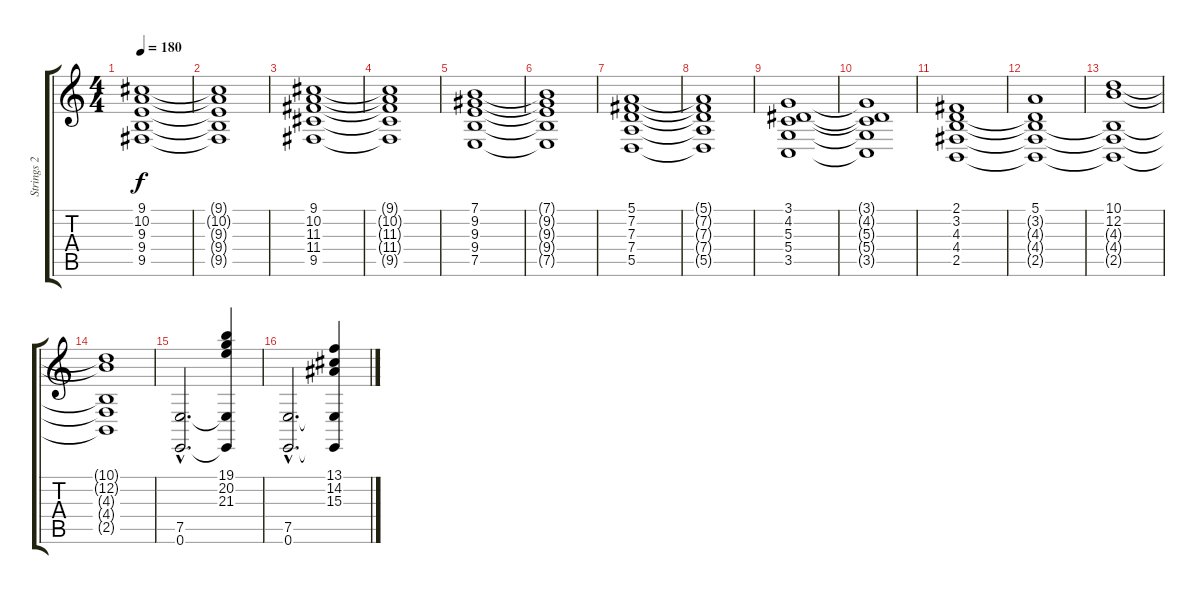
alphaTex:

\track ("Strings 2" "Strings 2") {instrument stringensemble1}
\staff {score tabs}
\tuning (E4 B3 G3 D3 A2 E2) {hide}
\ts (4 4)
\tempo 180
\clef g2
\ks c
(9.1 10.2 9.3 9.4 9.5).1{dy f} |
(9.1{t} 10.2{t} 9.3{t} 9.4{t} 9.5{t}).1 |
(9.1 10.2 11.3 11.4 9.5).1 |
(9.1{t} 10.2{t} 11.3{t} 11.4{t} 9.5{t}).1 |
(7.1 9.2 9.3 9.4 7.5).1 |
(7.1{t} 9.2{t} 9.3{t} 9.4{t} 7.5{t}).1 |
(5.1 7.2 7.3 7.4 5.5).1 |
(5.1{t} 7.2{t} 7.3{t} 7.4{t} 5.5{t}).1 |
(3.1 4.2 5.3 5.4 3.5).1 |
(3.1{t} 4.2{t} 5.3{t} 5.4{t} 3.5{t}).1 |
(2.1 3.2 4.3 4.4 2.5).1 |
(5.1 3.2{t} 4.3{t} 4.4{t} 2.5{t}).1 |
(10.1 12.2 4.3{t} 4.4{t} 2.5{t}).1 |
(10.1{t} 12.2{t} 4.3{t} 4.4{t} 2.5{t}).1 |
(7.5{hac} 0.6{hac}).2{d volume 13} (19.1 20.2 21.3 7.5{t} 0.6{t}).4 |
(7.5{hac} 0.6{hac}).2{d} (13.1 14.2 15.3 7.5{t} 0.6{t}).4
